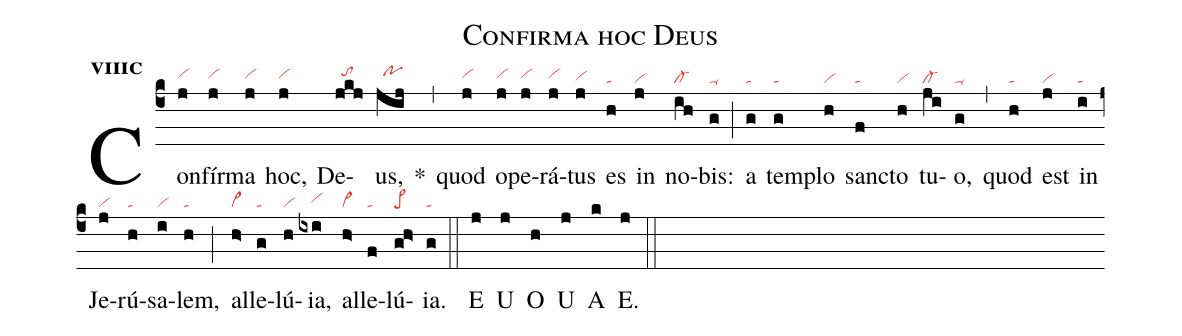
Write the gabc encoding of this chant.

name:Confirma hoc Deus;
office-part:an;
mode:8c;
nabc-lines:1;
%%
initial-style: 1;
name:Factus est repente ;
mode: 8;
office-part: Antiphona;
annotation: Ant.;
annotation: viii c;
nabc-lines:1;
%%
(c4) Con(j|vihh)fír(j|vihh)ma(j|vihh) hoc,(j|vihh) De(jkj|//tohi)us,(jij|//pohi) <sp>*</sp>(,) quod(j|vihh) o(j|vihh)pe(j|vihh)rá(j|vihh)tus(j|vihg) es(h|ta) in(j|vi) no(ih|cl-)bis:(g|ta-) (;) a(g|ta) tem(g|ta)plo(h|vi) san(f|ta)cto(h|vi) tu(ji|cl-)o,(g|ta-) (,) quod(h|ta) est(j|vi) in(i|ta) Je(j|vi)rú(h|ta)sa(i|vi)lem,(h|ta) (;) al(h>|vi>)le(g|ta)lú(h|vi){ia},(ixi|////vihh) al(h>|vi>)le(f|ta)lú(gh>|pe>){ia}.(g|ta) (::)

<eu> E(j) U(j) O(h) U(j) A(k) E.(j) </eu> (::)
